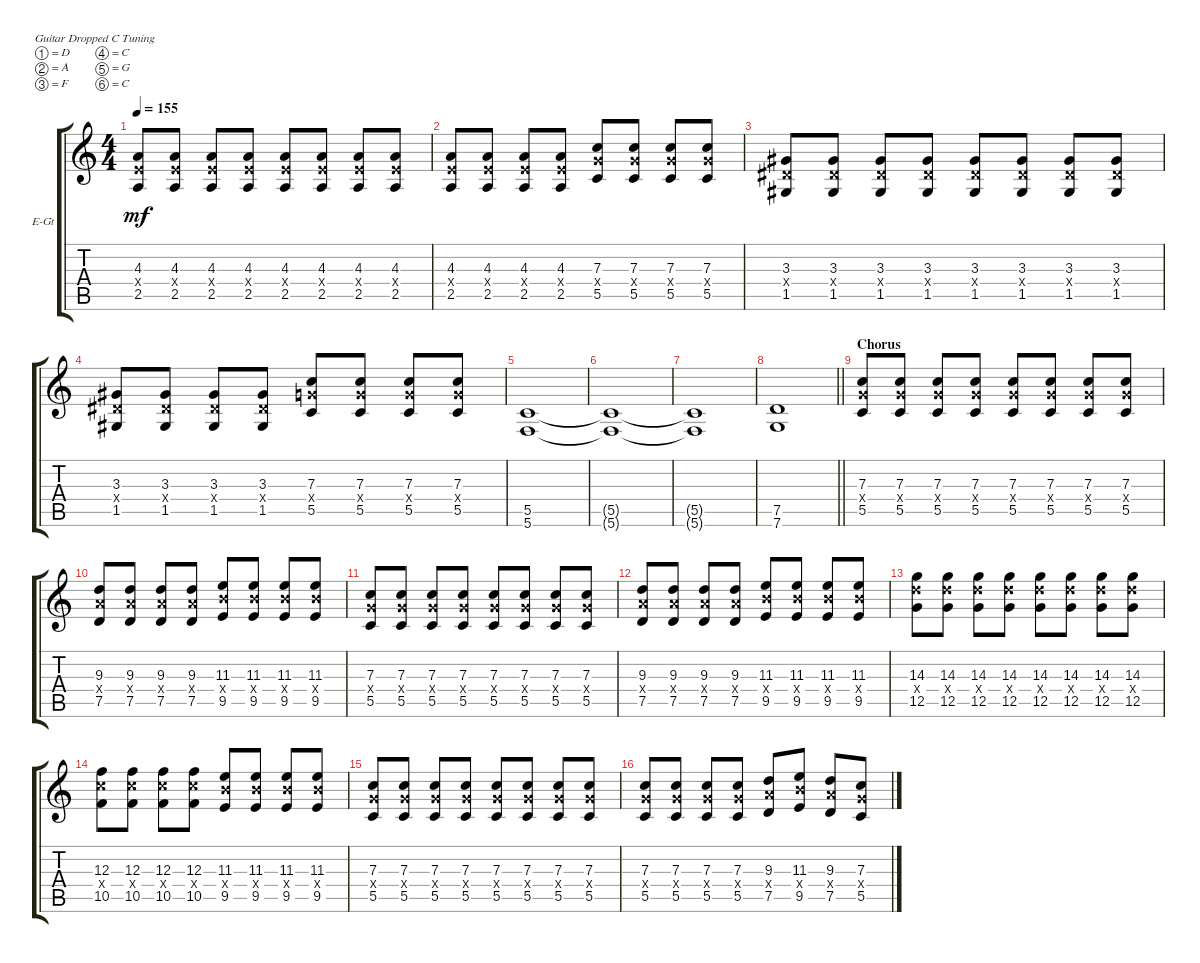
\defaultSystemsLayout 4
\bracketExtendMode groupsimilarinstruments
\firstSystemTrackNameOrientation horizontal
\otherSystemsTrackNameOrientation horizontal
\track ("Guitar 1" "E-Gt") {instrument overdrivenguitar}
\staff {score tabs}
\tuning (D4 A3 F3 C3 G2 C2)
\ts (4 4)
\tempo 155
\clef g2
\ks c
(2.5 4.4{x} 4.3).8{dy mf} (2.5 4.4{x} 4.3).8 (2.5 4.4{x} 4.3).8 (2.5 4.4{x} 4.3).8 (2.5 4.4{x} 4.3).8 (2.5 4.4{x} 4.3).8 (2.5 4.4{x} 4.3).8 (2.5 4.4{x} 4.3).8 |
(4.3 4.4{x} 2.5).8 (4.3 4.4{x} 2.5).8 (4.3 4.4{x} 2.5).8 (4.3 4.4{x} 2.5).8 (5.5 7.4{x} 7.3).8 (5.5 7.4{x} 7.3).8 (5.5 7.4{x} 7.3).8 (5.5 7.4{x} 7.3).8 |
(1.5 3.4{x} 3.3).8 (1.5 3.4{x} 3.3).8 (1.5 3.4{x} 3.3).8 (1.5 3.4{x} 3.3).8 (1.5 3.4{x} 3.3).8 (1.5 3.4{x} 3.3).8 (1.5 3.4{x} 3.3).8 (1.5 3.4{x} 3.3).8 |
(1.5 3.4{x} 3.3).8 (1.5 3.4{x} 3.3).8 (1.5 3.4{x} 3.3).8 (1.5 3.4{x} 3.3).8 (5.5 7.4{x} 7.3).8 (5.5 7.4{x} 7.3).8 (5.5 7.4{x} 7.3).8 (5.5 7.4{x} 7.3).8 |
(5.6 5.5).1 |
(5.5{t} 5.6{t}).1 |
(5.6{t} 5.5{t}).1 |
\barLineRight lightlight
(7.6 7.5).1 |
\section ("" "Chorus")
(5.5 7.4{x} 7.3).8 (5.5 7.4{x} 7.3).8 (5.5 7.4{x} 7.3).8 (5.5 7.4{x} 7.3).8 (5.5 7.4{x} 7.3).8 (5.5 7.4{x} 7.3).8 (5.5 7.4{x} 7.3).8 (5.5 7.4{x} 7.3).8 |
(7.5 9.4{x} 9.3).8 (7.5 9.4{x} 9.3).8 (7.5 9.4{x} 9.3).8 (7.5 9.4{x} 9.3).8 (9.5 11.4{x} 11.3).8 (9.5 11.4{x} 11.3).8 (9.5 11.4{x} 11.3).8 (9.5 11.4{x} 11.3).8 |
(5.5 7.4{x} 7.3).8 (5.5 7.4{x} 7.3).8 (5.5 7.4{x} 7.3).8 (5.5 7.4{x} 7.3).8 (5.5 7.4{x} 7.3).8 (5.5 7.4{x} 7.3).8 (5.5 7.4{x} 7.3).8 (5.5 7.4{x} 7.3).8 |
(7.5 9.4{x} 9.3).8 (7.5 9.4{x} 9.3).8 (7.5 9.4{x} 9.3).8 (7.5 9.4{x} 9.3).8 (9.5 11.4{x} 11.3).8 (9.5 11.4{x} 11.3).8 (9.5 11.4{x} 11.3).8 (9.5 11.4{x} 11.3).8 |
(14.3 14.4{x} 12.5).8 (14.3 14.4{x} 12.5).8 (14.3 14.4{x} 12.5).8 (14.3 14.4{x} 12.5).8 (14.3 14.4{x} 12.5).8 (14.3 14.4{x} 12.5).8 (14.3 14.4{x} 12.5).8 (14.3 14.4{x} 12.5).8 |
(12.3 12.4{x} 10.5).8 (12.3 12.4{x} 10.5).8 (12.3 12.4{x} 10.5).8 (12.3 12.4{x} 10.5).8 (9.5 11.4{x} 11.3).8 (9.5 11.4{x} 11.3).8 (9.5 11.4{x} 11.3).8 (9.5 11.4{x} 11.3).8 |
(5.5 7.4{x} 7.3).8 (5.5 7.4{x} 7.3).8 (5.5 7.4{x} 7.3).8 (5.5 7.4{x} 7.3).8 (5.5 7.4{x} 7.3).8 (5.5 7.4{x} 7.3).8 (5.5 7.4{x} 7.3).8 (5.5 7.4{x} 7.3).8 |
(5.5 7.4{x} 7.3).8 (5.5 7.4{x} 7.3).8 (5.5 7.4{x} 7.3).8 (5.5 7.4{x} 7.3).8 (7.5 9.4{x} 9.3).8 (9.5 11.4{x} 11.3).8 (7.5 9.4{x} 9.3).8 (5.5 7.4{x} 7.3).8
